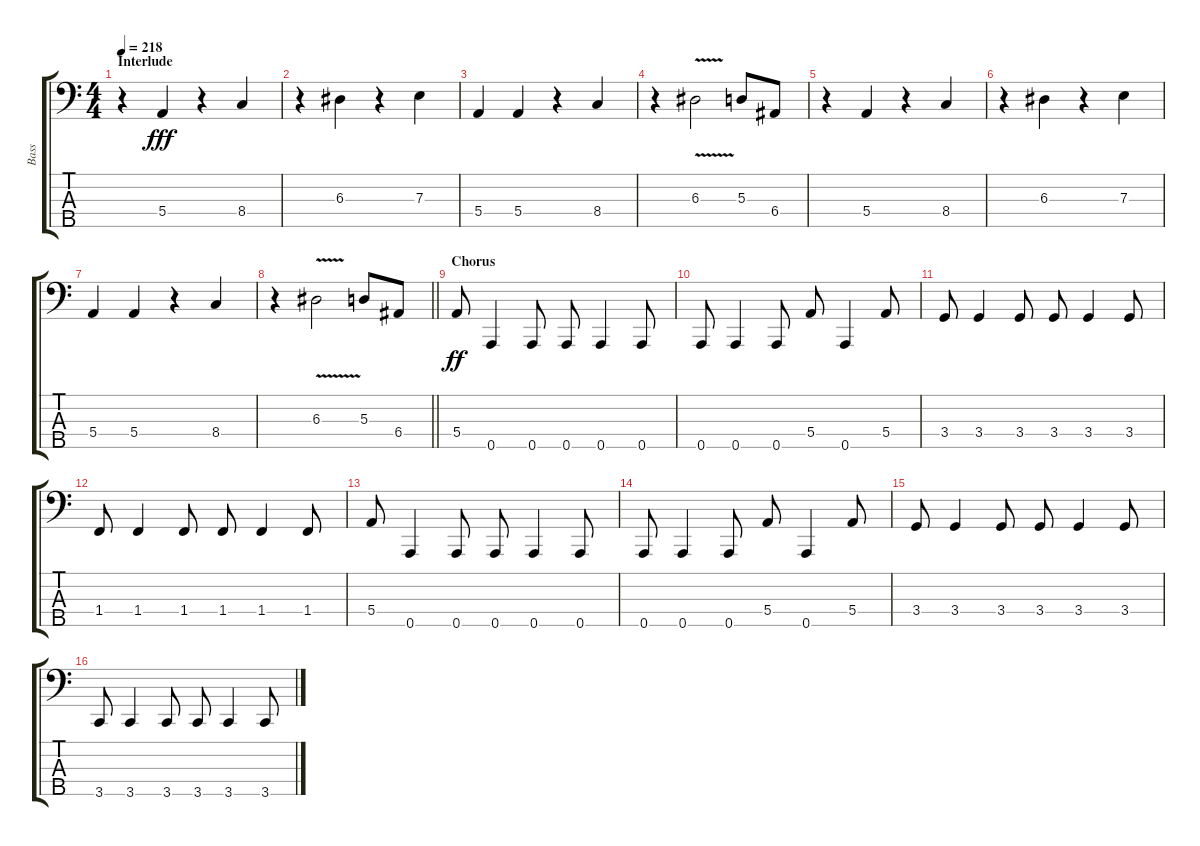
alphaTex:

\track ("Bass" "Bass") {instrument electricbasspick}
\staff {score tabs}
\tuning (G2 D2 A1 E1 A0) {hide}
\ts (4 4)
\section ("" "Interlude")
\tempo 218
\clef f4
\ks c
r.4{dy fff} 5.4.4 r.4 8.4.4 |
r.4 6.3.4 r.4 7.3.4 |
5.4.4 5.4.4 r.4 8.4.4 |
r.4 6.3{v}.2 5.3.8 6.4.8 |
r.4 5.4.4 r.4 8.4.4 |
r.4 6.3.4 r.4 7.3.4 |
5.4.4 5.4.4 r.4 8.4.4 |
\barLineRight lightlight
r.4 6.3{v}.2 5.3.8 6.4.8 |
\section ("" "Chorus")
5.4.8{dy ff} 0.5.4 0.5.8 0.5.8 0.5.4 0.5.8 |
0.5.8 0.5.4 0.5.8 5.4.8 0.5.4 5.4.8 |
3.4.8 3.4.4 3.4.8 3.4.8 3.4.4 3.4.8 |
1.4.8 1.4.4 1.4.8 1.4.8 1.4.4 1.4.8 |
5.4.8 0.5.4 0.5.8 0.5.8 0.5.4 0.5.8 |
0.5.8 0.5.4 0.5.8 5.4.8 0.5.4 5.4.8 |
3.4.8 3.4.4 3.4.8 3.4.8 3.4.4 3.4.8 |
3.5.8 3.5.4 3.5.8 3.5.8 3.5.4 3.5.8
